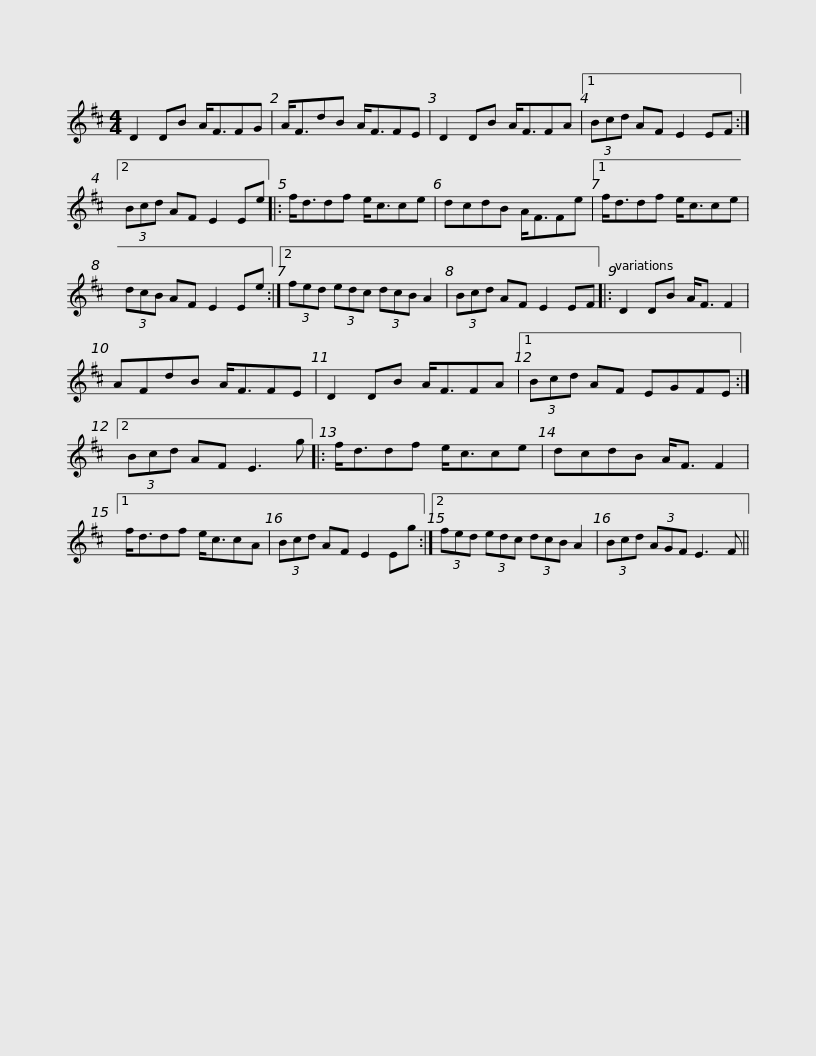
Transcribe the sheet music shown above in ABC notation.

X:1
L:1/8
M:4/4
I:linebreak $
K:D
V:1 treble
V:1
 D2 DB A<FFG | A<FdB A<FFE | D2 DB A<FFA |1 (3Bcd AF E2 EF :|2 (3Bcd AF E2 Ee |:$ %5
 f<ddf e<cce | dcdB A<FFe |1 f<ddf e<cce | (3dcB AF E2 Ee :|2 (3fed (3edc (3dcB A2 |$ %10
 (3Bcd AF E2 EF |: D2 DB A<F F2 | AFdB A<FFE | D2 DB A<FFA |1 (3Bcd AF EGFE :|2$ %15
 (3Bcd AF E3 g |: f<ddf e<cce | dcdB A<F F2 |1 f<ddf e<ccA | (3Bcd AF E2 Eg :|2$ %20
 (3fed (3edc (3dcB A2 | (3Bcd (3AGF E3 F || %22
